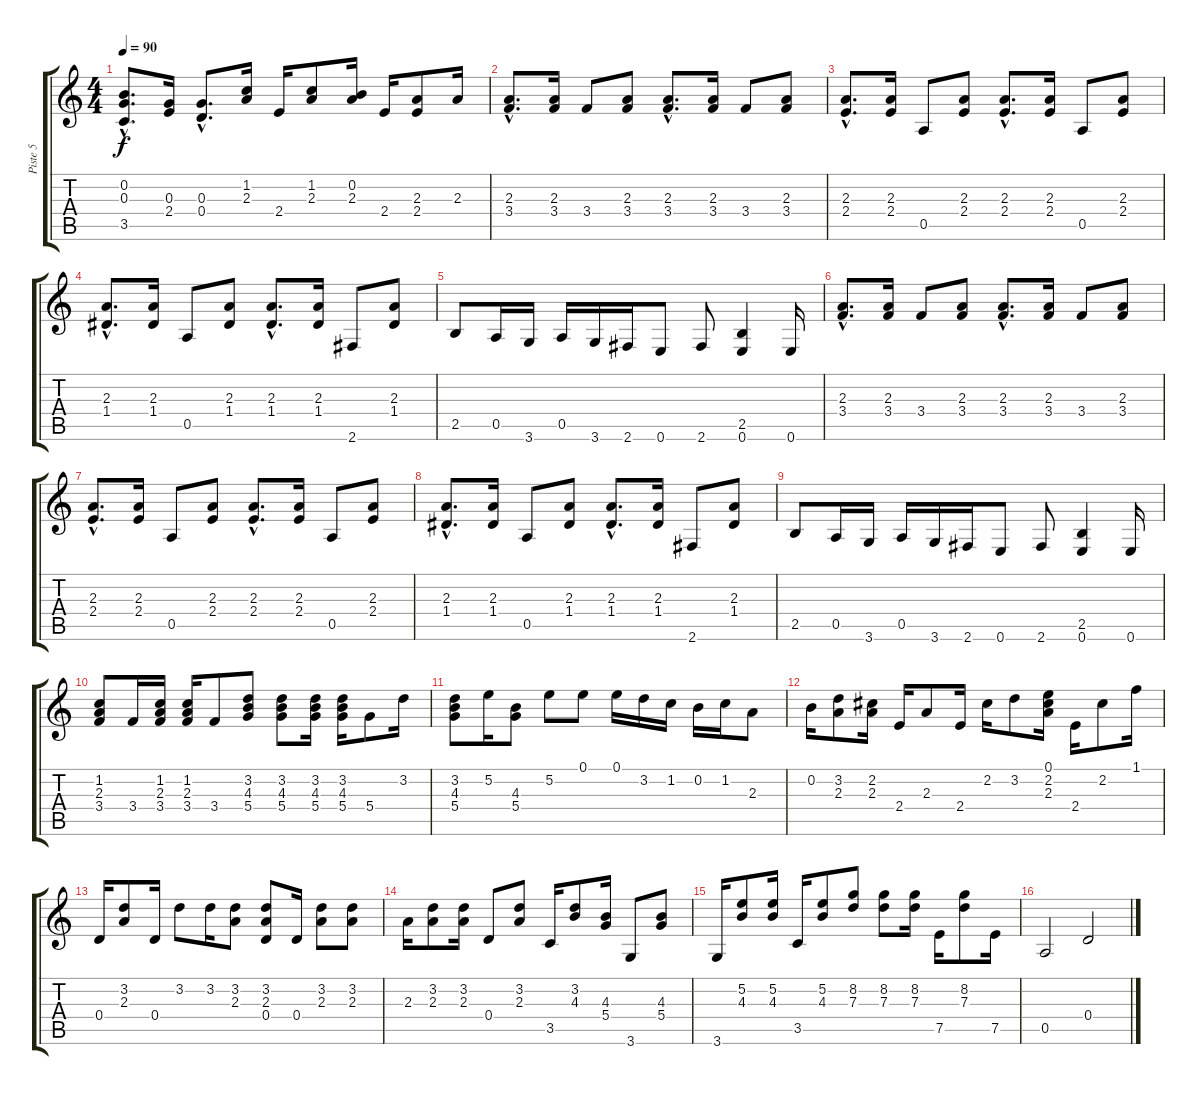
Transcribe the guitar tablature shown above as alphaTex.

\track ("Piste 5" "Piste 5") {instrument acousticguitarnylon}
\staff {score tabs}
\tuning (E4 B3 G3 D3 A2 E2) {hide}
\ts (4 4)
\tempo 90
\clef g2
\ks c
(0.2{hac} 0.3{hac} 3.5{hac}).8{d dy f} (0.3 2.4).16 (0.3{hac} 0.4{hac}).8{d} (1.2 2.3).16 2.4.16 (1.2 2.3).8 (0.2 2.3).16 2.4.16 (2.3 2.4).8 2.3.16 |
(2.3{hac} 3.4{hac}).8{d} (2.3 3.4).16 3.4.8 (2.3 3.4).8 (2.3{hac} 3.4{hac}).8{d} (2.3 3.4).16 3.4.8 (2.3 3.4).8 |
(2.3{hac} 2.4{hac}).8{d} (2.3 2.4).16 0.5.8 (2.3 2.4).8 (2.3{hac} 2.4{hac}).8{d} (2.3 2.4).16 0.5.8 (2.3 2.4).8 |
(2.3{hac} 1.4{hac}).8{d} (2.3 1.4).16 0.5.8 (2.3 1.4).8 (2.3{hac} 1.4{hac}).8{d} (2.3 1.4).16 2.6.8 (2.3 1.4).8 |
2.5.8 0.5.16 3.6.16 0.5.16 3.6.16 2.6.16 0.6.8 2.6.8 (2.5 0.6).4 0.6.16 |
(2.3{hac} 3.4{hac}).8{d} (2.3 3.4).16 3.4.8 (2.3 3.4).8 (2.3{hac} 3.4{hac}).8{d} (2.3 3.4).16 3.4.8 (2.3 3.4).8 |
(2.3{hac} 2.4{hac}).8{d} (2.3 2.4).16 0.5.8 (2.3 2.4).8 (2.3{hac} 2.4{hac}).8{d} (2.3 2.4).16 0.5.8 (2.3 2.4).8 |
(2.3{hac} 1.4{hac}).8{d} (2.3 1.4).16 0.5.8 (2.3 1.4).8 (2.3{hac} 1.4{hac}).8{d} (2.3 1.4).16 2.6.8 (2.3 1.4).8 |
2.5.8 0.5.16 3.6.16 0.5.16 3.6.16 2.6.16 0.6.8 2.6.8 (2.5 0.6).4 0.6.16 |
(1.2 2.3 3.4).8 3.4.16 (1.2 2.3 3.4).16 (1.2 2.3 3.4).16 3.4.8 (3.2 4.3 5.4).8 (3.2 4.3 5.4).8 (3.2 4.3 5.4).16 (3.2 4.3 5.4).16 5.4.8 3.2.16 |
(3.2 4.3 5.4).8 5.2.16 (4.3 5.4).8 5.2.8 0.1.8 0.1.16 3.2.16 1.2.16 0.2.16 1.2.16 2.3.8 |
0.2.16 (3.2 2.3).8 (2.2 2.3).16 2.4.16 2.3.8 2.4.16 2.2.16 3.2.8 (0.1 2.2 2.3).16 2.4.16 2.2.8 1.1.16 |
0.4.16 (3.2 2.3).8 0.4.16 3.2.8 3.2.16 (3.2 2.3).8 (3.2 2.3 0.4).8 0.4.16 (3.2 2.3).8 (3.2 2.3).8 |
2.3.16 (3.2 2.3).8 (3.2 2.3).16 0.4.8 (3.2 2.3).8 3.5.16 (3.2 4.3).8 (4.3 5.4).16 3.6.8 (4.3 5.4).8 |
3.6.16 (5.2 4.3).8 (5.2 4.3).16 3.5.16 (5.2 4.3).8 (8.2 7.3).8 (8.2 7.3).8 (8.2 7.3).16 7.5.16 (8.2 7.3).8 7.5.16 |
0.5.2 0.4.2
